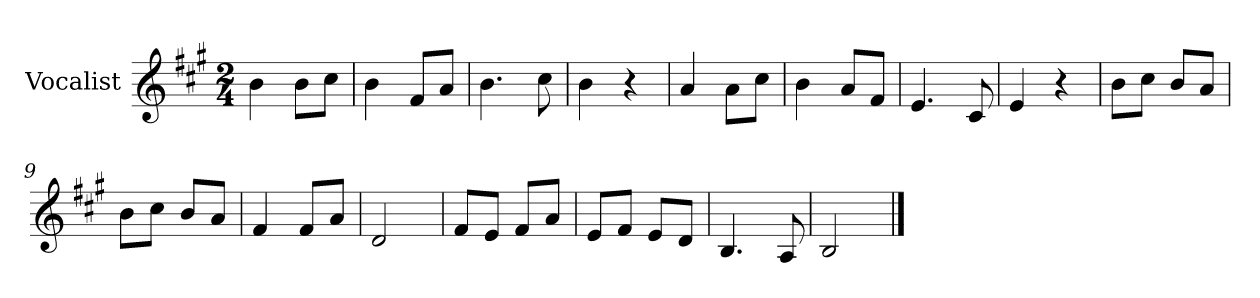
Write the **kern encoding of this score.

**kern
*part1
*staff1
*I"Vocalist
*k[f#c#g#]
*A:
*M2/4
=
4b
8bL
8cc#J
=1
4b
8f#L
8aJ
=2
4.b
8cc#
=3
4b
4r
=4
4a
8aL
8cc#J
=5
4b
8aL
8f#J
=6
4.e
8c#
=7
4e
4r
=8
8bL
8cc#J
8bL
8aJ
=9
8bL
8cc#J
8bL
8aJ
=10
4f#
8f#L
8aJ
=11
2d
=12
8f#L
8eJ
8f#L
8aJ
=13
8eL
8f#J
8eL
8dJ
=14
4.B
8A
=15
2B
==
*-
